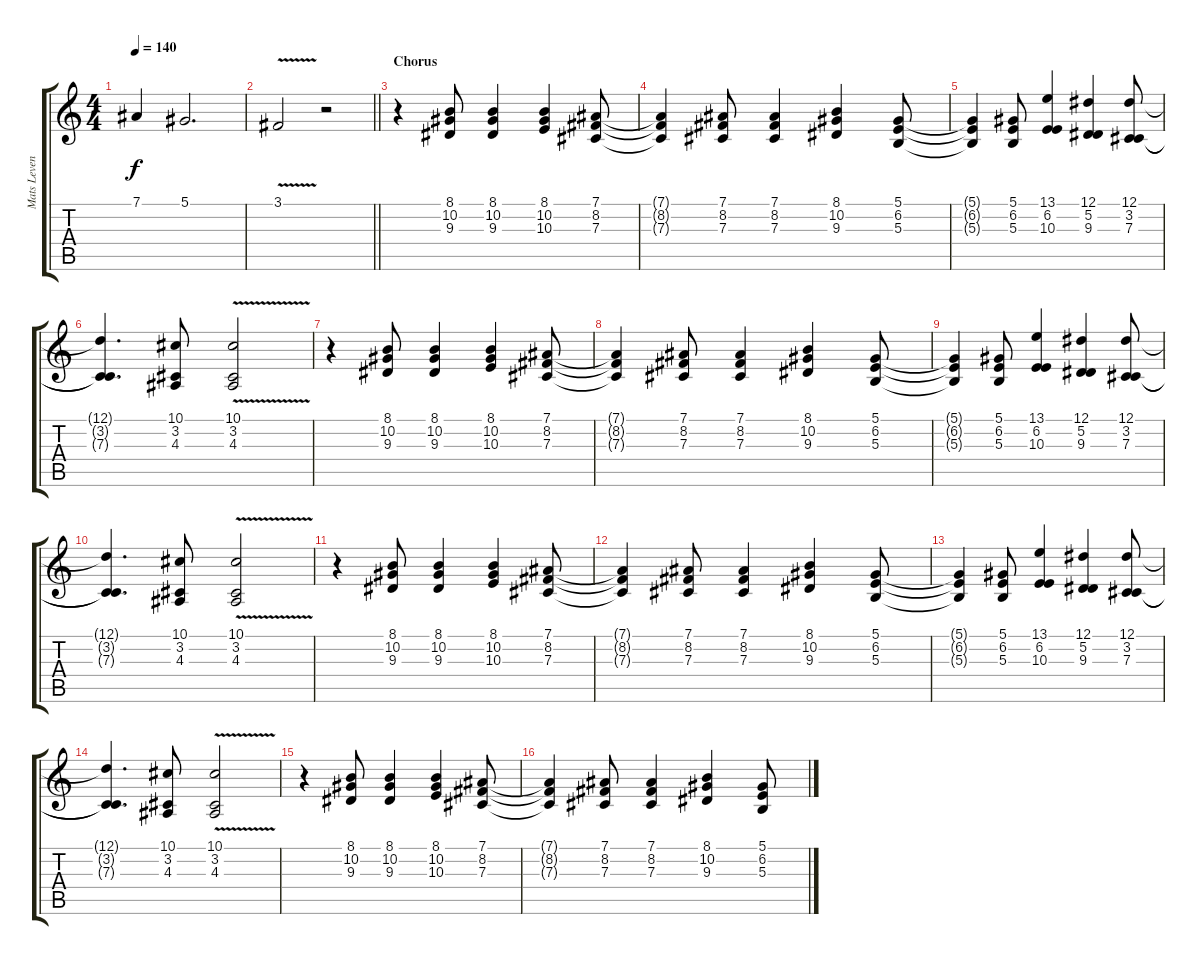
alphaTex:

\track ("Mats Leven" "Mats Leven") {instrument lead2sawtooth}
\staff {score tabs}
\tuning (Eb4 Bb3 Gb3 Db3 Ab2 Eb2) {hide}
\ts (4 4)
\tempo 140
\clef g2
\ks c
7.1{t}.4{dy f} 5.1.2{d} |
\barLineRight lightlight
3.1{v}.2 r.2 |
\section ("" "Chorus")
r.4 (8.1 10.2 9.3).8 (8.1 10.2 9.3).4 (8.1 10.2 10.3).4 (7.1 8.2 7.3).8 |
(7.1{t} 8.2{t} 7.3{t}).4 (7.1 8.2 7.3).8 (7.1 8.2 7.3).4 (8.1 10.2 9.3).4 (5.1 6.2 5.3).8 |
(5.1{t} 6.2{t} 5.3{t}).4 (5.1 6.2 5.3).8 (13.1 6.2 10.3).4 (12.1 5.2 9.3).4 (12.1 3.2 7.3).8 |
(12.1{t} 3.2{t} 7.3{t}).4{d} (10.1 3.2 4.3).8 (10.1 3.2{v} 4.3).2 |
r.4 (8.1 10.2 9.3).8 (8.1 10.2 9.3).4 (8.1 10.2 10.3).4 (7.1 8.2 7.3).8 |
(7.1{t} 8.2{t} 7.3{t}).4 (7.1 8.2 7.3).8 (7.1 8.2 7.3).4 (8.1 10.2 9.3).4 (5.1 6.2 5.3).8 |
(5.1{t} 6.2{t} 5.3{t}).4 (5.1 6.2 5.3).8 (13.1 6.2 10.3).4 (12.1 5.2 9.3).4 (12.1 3.2 7.3).8 |
(12.1{t} 3.2{t} 7.3{t}).4{d} (10.1 3.2 4.3).8 (10.1 3.2{v} 4.3).2 |
r.4 (8.1 10.2 9.3).8 (8.1 10.2 9.3).4 (8.1 10.2 10.3).4 (7.1 8.2 7.3).8 |
(7.1{t} 8.2{t} 7.3{t}).4 (7.1 8.2 7.3).8 (7.1 8.2 7.3).4 (8.1 10.2 9.3).4 (5.1 6.2 5.3).8 |
(5.1{t} 6.2{t} 5.3{t}).4 (5.1 6.2 5.3).8 (13.1 6.2 10.3).4 (12.1 5.2 9.3).4 (12.1 3.2 7.3).8 |
(12.1{t} 3.2{t} 7.3{t}).4{d} (10.1 3.2 4.3).8 (10.1 3.2{v} 4.3).2 |
r.4 (8.1 10.2 9.3).8 (8.1 10.2 9.3).4 (8.1 10.2 10.3).4 (7.1 8.2 7.3).8 |
(7.1{t} 8.2{t} 7.3{t}).4 (7.1 8.2 7.3).8 (7.1 8.2 7.3).4 (8.1 10.2 9.3).4 (5.1 6.2 5.3).8
